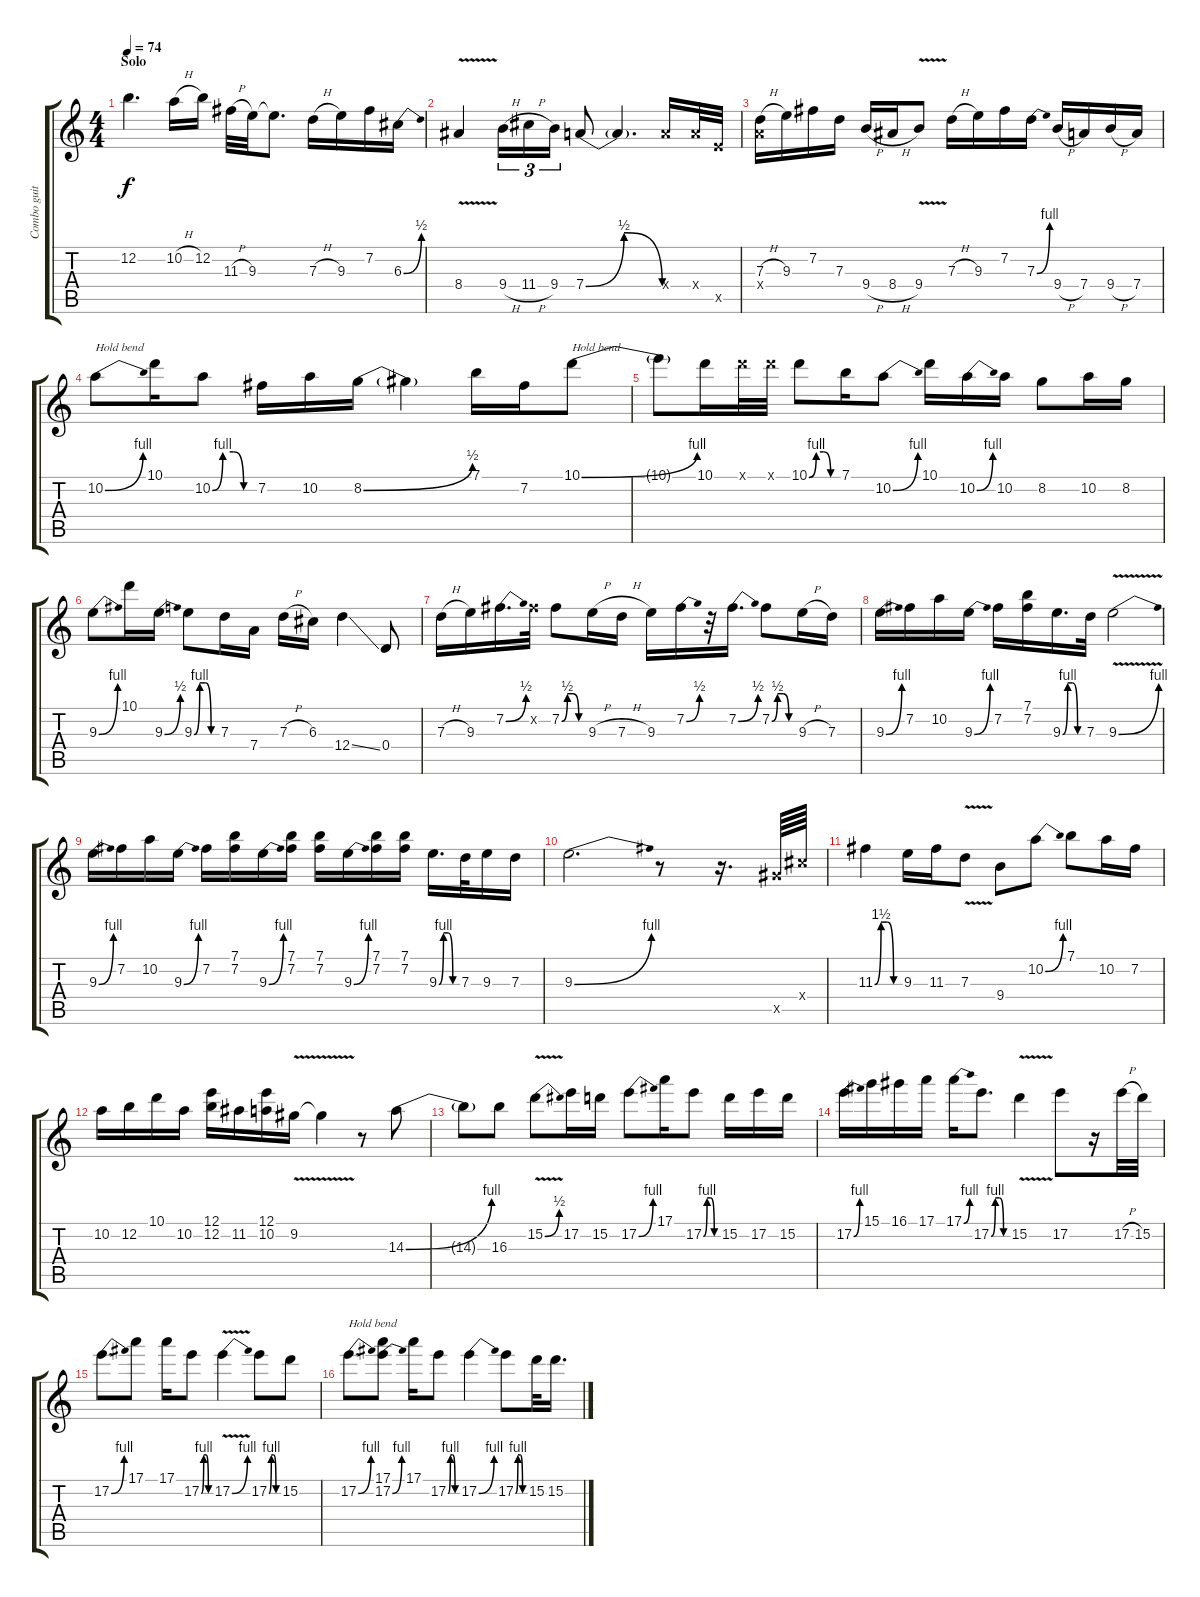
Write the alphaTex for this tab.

\track ("Combo guitar solo" "Combo guit") {instrument overdrivenguitar}
\staff {score tabs}
\tuning (E4 B3 G3 D3 A2 E2) {hide}
\ts (4 4)
\section ("" "Solo")
\tempo 74
\clef g2
\ks c
12.2{t}.4{d dy f} 10.2{h}.16 12.2.16 11.3{h}.32 9.3.32 9.3{t}.8{d} 7.3{h}.16 9.3.16 7.2.16 6.3{be (bend 0 0 60 2)}.16 |
8.4{v}.4 9.4{h}.16{tu (3 2)} 11.4{h}.16{tu (3 2)} 9.4.16{tu (3 2)} 7.4{be (bendrelease 0 0 30 2 45 2 60 0)}.8 7.4{t}.4{d} 7.4{x}.16 7.4{x}.32 7.5{x}.32 |
(7.3{h} 7.4{x}).16 9.3.16 7.2.16 7.3.16 9.4{h}.16 8.4{h}.16 9.4{v}.8 7.3{h}.16 9.3.16 7.2.16 7.3{be (bend 0 0 60 4)}.16 9.4{h}.16 7.4.16 9.4{h}.16 7.4.16 |
10.2{be (bend 0 0 60 4)}.8{txt "Hold bend"} 10.1.16 10.2{be (custom 0 0 15 4 30 4 45 0 60 0)}.8 7.2.16 10.2.16 8.2{be (bend 0 0 60 2)}.16 8.2{t}.4 7.1.16 7.2.16 10.1{be (bend 0 0 60 4)}.8{txt "Hold bend"} |
10.1{t}.8 10.1.16 10.1{x}.32 10.1{x}.32 10.1{be (custom 0 0 15 4 30 4 45 0 60 0)}.8 7.1.16 10.2{be (bend 0 0 60 4)}.8 10.1.16 10.2{be (bend 0 0 60 4)}.16 10.2.16 8.2.8 10.2.16 8.2.16 |
9.3{be (bend 0 0 60 4)}.8 10.1.16 9.3{be (bend 0 0 60 2)}.16 9.3{be (custom 0 0 15 4 30 4 45 0 60 0)}.8 7.3.16 7.4.16 7.3{h}.16 6.3.16 12.4{ss}.4 0.4.8 |
7.3{h}.16 9.3.16 7.2{be (bend 0 0 60 2)}.16{d} 7.2{x}.32 7.2{be (custom 0 0 15 2 30 2 45 0 60 0)}.8 9.3{h}.16 7.3{h}.16 9.3.16 7.2{be (bend 0 0 60 2)}.16 r.32 7.2{be (bend 0 0 60 2)}.16{d} 7.2{be (custom 0 0 15 2 30 2 45 0 60 0)}.8 9.3{h}.16 7.3.16 |
9.3{be (bend 0 0 60 4)}.16 7.2.16 10.2.16 9.3{be (bend 0 0 60 4)}.16 7.2.16 (7.1 7.2).16 9.3{be (custom 0 0 15 4 30 4 45 0 60 0)}.16{d} 7.3.32 9.3{be (bend 0 0 60 4) v}.2 |
9.3{be (bend 0 0 60 4)}.16 7.2.16 10.2.16 9.3{be (bend 0 0 60 4)}.16 7.2.16 (7.1 7.2).16 9.3{be (bend 0 0 60 4)}.16 (7.1 7.2).16 (7.1 7.2).16 9.3{be (bend 0 0 60 4)}.16 (7.1 7.2).16 (7.1 7.2).16 9.3{be (custom 0 0 15 4 30 4 45 0 60 0)}.16{d} 7.3.32 9.3.16 7.3.16 |
9.3{be (bend 0 0 60 4)}.2{d} r.8 r.16{d} 11.5{x}.64 11.4{x}.64 |
11.3{be (custom 0 0 15 6 30 6 45 0 60 0)}.4 9.3.16 11.3.16 7.3{v}.8 9.4.8 10.2{be (bend 0 0 60 4)}.8 7.1.8 10.2.16 7.2.16 |
10.2.16 12.2.16 10.1.16 10.2.16 (12.1 12.2).16 11.2.16 (12.1 10.2).16 9.2{v}.16 9.2{t}.4 r.8 14.3{be (bend 0 0 60 4)}.8 |
14.3{t}.8 16.3.8 15.2{be (bend 0 0 60 2) v}.8 17.2.16 15.2.16 17.2{be (bend 0 0 60 4)}.8 17.1.16 17.2{be (custom 0 0 15 4 30 4 45 0 60 0)}.8 15.2.16 17.2.16 15.2.16 |
17.2{be (bend 0 0 60 4)}.16 15.1.16 16.1.16 17.1.16 17.1{be (bend 0 0 60 4)}.16 17.2{be (custom 0 0 15 4 30 4 45 0 60 0)}.8{d} 15.2{v}.4 17.2.8 r.16 17.2{h}.32 15.2.32 |
17.2{be (bend 0 0 60 4)}.8{d} 17.1.8 17.1.16 17.2{be (custom 0 0 15 4 30 4 45 0 60 0)}.8 17.2{be (bend 0 0 60 4) v}.4 17.2{be (custom 0 0 15 4 30 4 45 0 60 0)}.8 15.2.8 |
17.2{be (bend 0 0 60 4)}.8{d txt "Hold bend"} (17.1 17.2{be (bend 0 0 60 4)}).8 17.1.16 17.2{be (custom 0 0 15 4 30 4 45 0 60 0)}.8 17.2{be (bend 0 0 60 4)}.4 17.2{be (custom 0 0 15 4 30 4 45 0 60 0)}.8 15.2.32 15.2.16{d}
